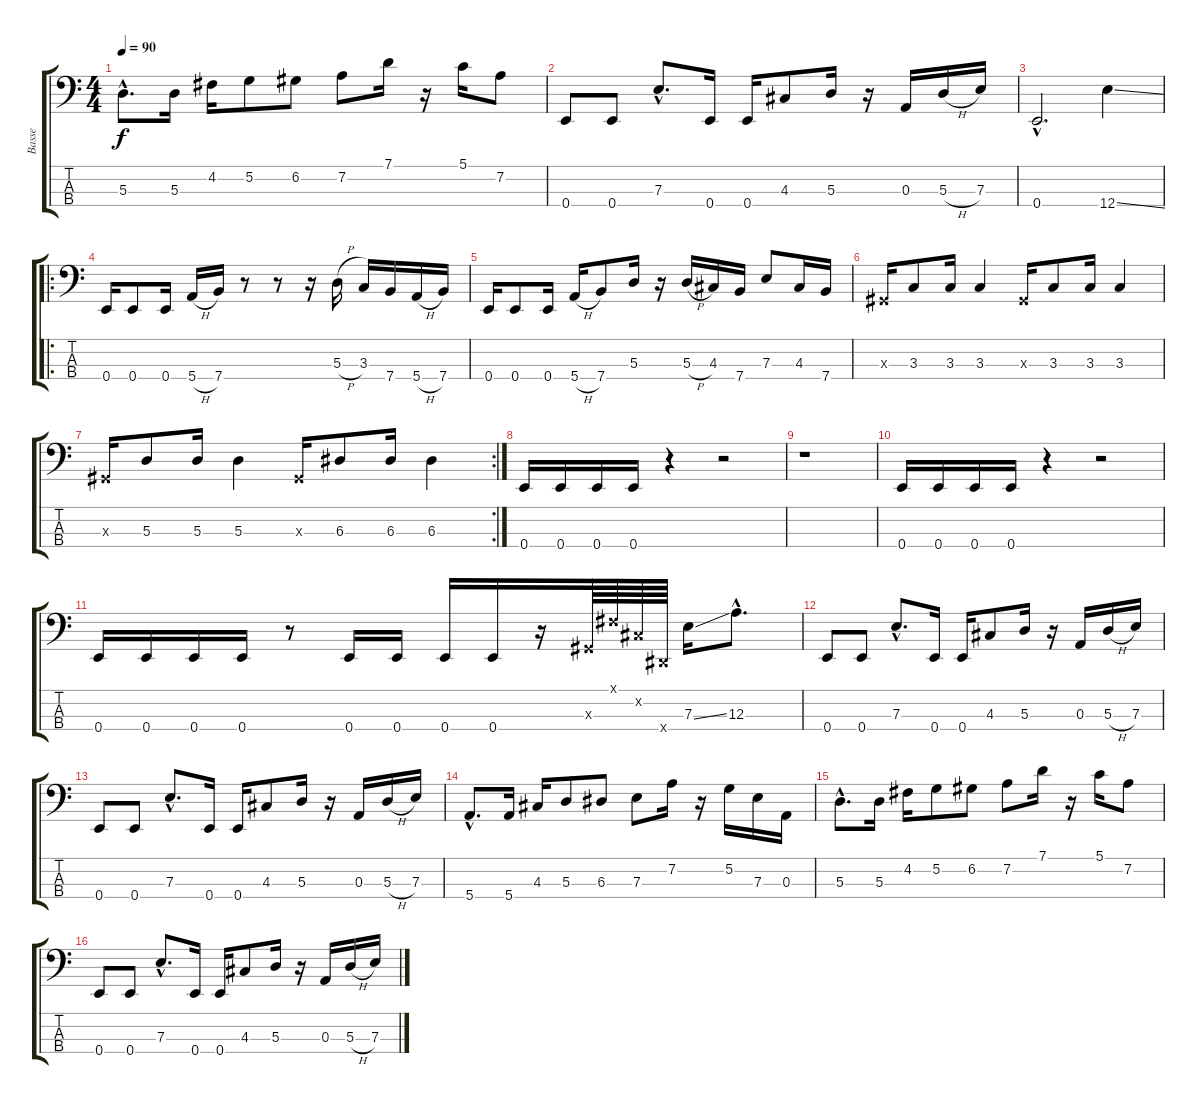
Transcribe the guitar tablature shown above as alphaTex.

\track ("Basse" "Basse") {instrument electricbassfinger}
\staff {score tabs}
\tuning (G2 D2 A1 E1) {hide}
\ts (4 4)
\tempo 90
\clef f4
\ks c
5.3{hac}.8{d dy f} 5.3.16 4.2.16 5.2.8 6.2.8 7.2.8 7.1.16 r.16 5.1.16 7.2.8 |
0.4.8 0.4.8 7.3{hac}.8{d} 0.4.16 0.4.16 4.3.8 5.3.16 r.16 0.3.16 5.3{h}.16 7.3.16 |
0.4{hac}.2{d} 12.4{ss}.4 |
\ro
0.4.16 0.4.8 0.4.16 5.4{h}.16 7.4.16 r.8 r.8 r.16 5.3{h}.16 3.3.16 7.4.16 5.4{h}.16 7.4.16 |
0.4.16 0.4.8 0.4.16 5.4{h}.16 7.4.8 5.3.16 r.16 5.3{h}.16 4.3.16 7.4.16 7.3.8 4.3.16 7.4.16 |
-1.3{x}.16 3.3.8 3.3.16 3.3.4 -1.3{x}.16 3.3.8 3.3.16 3.3.4 |
\rc 2
-1.3{x}.16 5.3.8 5.3.16 5.3.4 -1.3{x}.16 6.3.8 6.3.16 6.3.4 |
0.4.16 0.4.16 0.4.16 0.4.16 r.4 r.2 |
r.1 |
0.4.16 0.4.16 0.4.16 0.4.16 r.4 r.2 |
0.4.16 0.4.16 0.4.16 0.4.16 r.8 0.4.16 0.4.16 0.4.16 0.4.16 r.16 -1.3{x}.64 -1.1{x}.64 -1.2{x}.64 -1.4{x}.64 7.3{ss}.16 12.3{hac}.8{d} |
0.4.8 0.4.8 7.3{hac}.8{d} 0.4.16 0.4.16 4.3.8 5.3.16 r.16 0.3.16 5.3{h}.16 7.3.16 |
0.4.8 0.4.8 7.3{hac}.8{d} 0.4.16 0.4.16 4.3.8 5.3.16 r.16 0.3.16 5.3{h}.16 7.3.16 |
5.4{hac}.8{d} 5.4.16 4.3.16 5.3.8 6.3.8 7.3.8 7.2.16 r.16 5.2.16 7.3.16 0.3.16 |
5.3{hac}.8{d} 5.3.16 4.2.16 5.2.8 6.2.8 7.2.8 7.1.16 r.16 5.1.16 7.2.8 |
0.4.8 0.4.8 7.3{hac}.8{d} 0.4.16 0.4.16 4.3.8 5.3.16 r.16 0.3.16 5.3{h}.16 7.3.16
